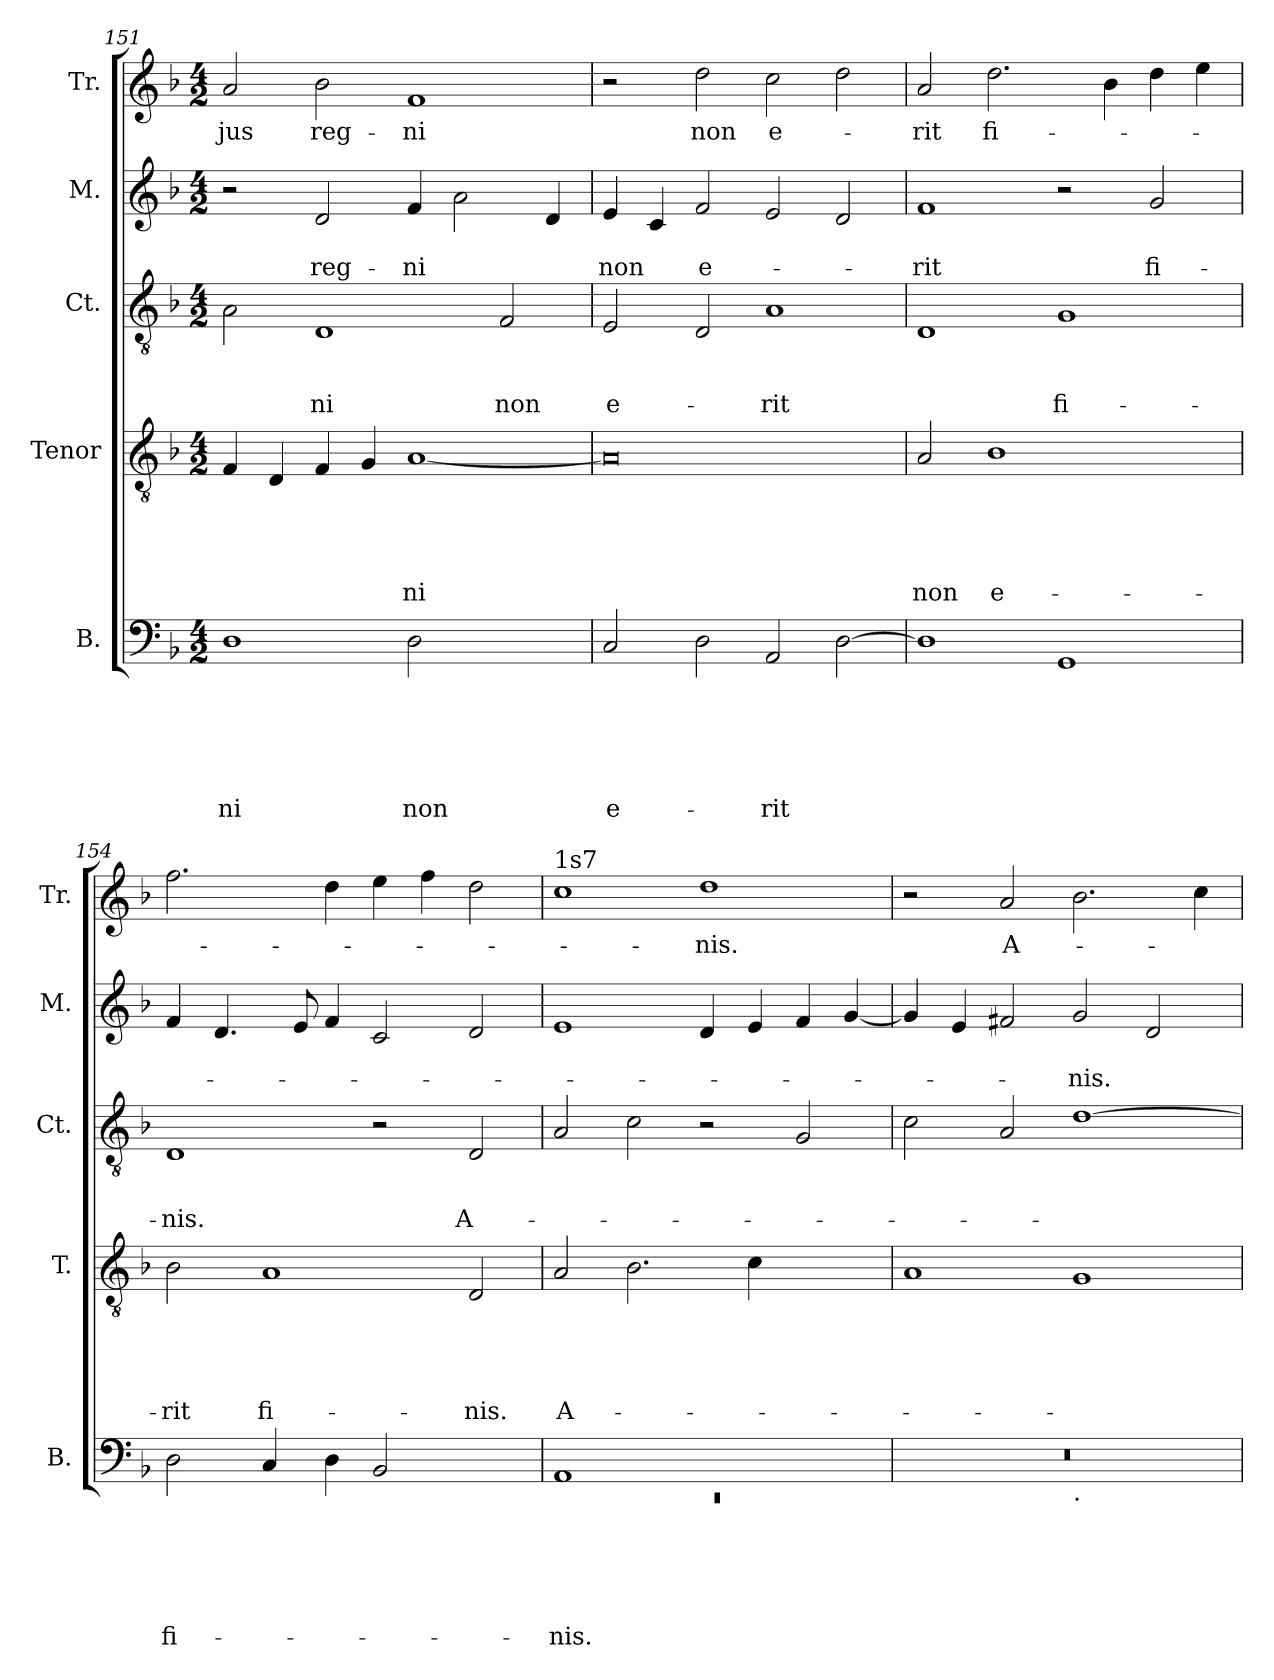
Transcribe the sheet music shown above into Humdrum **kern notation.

**kern	**text	**text	**text	**text	**text	**text	**kern	**text	**text	**text	**text	**text	**kern	**text	**text	**text	**kern	**text	**text	**kern	**text
*part5	*part5	*part5	*part5	*part5	*part5	*part5	*part4	*part4	*part4	*part4	*part4	*part4	*part3	*part3	*part3	*part3	*part2	*part2	*part2	*part1	*part1
*staff5	*staff5	*staff5	*staff5	*staff5	*staff5	*staff5	*staff4	*staff4	*staff4	*staff4	*staff4	*staff4	*staff3	*staff3	*staff3	*staff3	*staff2	*staff2	*staff2	*staff1	*staff1
*I"B.	*	*	*	*	*	*	*I"Tenor	*	*	*	*	*	*I"Ct.	*	*	*	*I"M.	*	*	*I"Tr.	*
*I'B.	*	*	*	*	*	*	*I'T.	*	*	*	*	*	*I'Ct.	*	*	*	*I'M.	*	*	*I'Tr.	*
*clefF4	*	*	*	*	*	*	*clefGv2	*	*	*	*	*	*clefGv2	*	*	*	*clefG2	*	*	*clefG2	*
*k[b-]	*	*	*	*	*	*	*k[b-]	*	*	*	*	*	*k[b-]	*	*	*	*k[b-]	*	*	*k[b-]	*
*F:	*	*	*	*	*	*	*F:	*	*	*	*	*	*F:	*	*	*	*F:	*	*	*F:	*
*M4/2	*	*	*	*	*	*	*M4/2	*	*	*	*	*	*M4/2	*	*	*	*M4/2	*	*	*M4/2	*
=151	=151	=151	=151	=151	=151	=151	=151	=151	=151	=151	=151	=151	=151	=151	=151	=151	=151	=151	=151	=151	=151
!	!	!	!	!	!	!LO:LY:b	!	!	!	!	!	!	!	!	!	!	!	!	!	!	!LO:LY:b
1D	.	.	.	.	.	-ni	4F/	.	.	.	.	.	2A\	.	.	.	2r	.	.	2a/	-jus
.	.	.	.	.	.	.	4D/	.	.	.	.	.	.	.	.	.	.	.	.	.	.
!	!	!	!	!	!	!	!	!	!	!	!	!	!	!	!	!LO:LY:b	!	!	!LO:LY:b	!	!LO:LY:b
.	.	.	.	.	.	.	4F/	.	.	.	.	.	1D	.	.	-ni	2d/	.	reg-	2b-\	reg-
.	.	.	.	.	.	.	4G/	.	.	.	.	.	.	.	.	.	.	.	.	.	.
!	!	!	!	!	!	!LO:LY:b	!	!	!	!	!	!LO:LY:b	!	!	!	!	!	!	!LO:LY:b	!	!LO:LY:b
2D\	.	.	.	.	.	non	[<1A	.	.	.	.	-ni	.	.	.	.	4f/	.	-ni	1f	-ni
.	.	.	.	.	.	.	.	.	.	.	.	.	.	.	.	.	2a\	.	.	.	.
!	!	!	!	!	!	!	!	!	!	!	!	!	!	!	!	!LO:LY:b	!	!	!	!	!
2ryy	.	.	.	.	.	.	.	.	.	.	.	.	2F/	.	.	non	.	.	.	.	.
.	.	.	.	.	.	.	.	.	.	.	.	.	.	.	.	.	4d/	.	.	.	.
=152	=152	=152	=152	=152	=152	=152	=152	=152	=152	=152	=152	=152	=152	=152	=152	=152	=152	=152	=152	=152	=152
!	!	!	!	!	!	!LO:LY:b	!	!	!	!	!	!	!	!	!	!LO:LY:b	!	!	!LO:LY:b	!	!
2C/	.	.	.	.	.	e-	0A]	.	.	.	.	.	2E/	.	.	e-	4e/	.	non	2r	.
.	.	.	.	.	.	.	.	.	.	.	.	.	.	.	.	.	4c/	.	.	.	.
!	!	!	!	!	!	!	!	!	!	!	!	!	!	!	!	!	!	!	!LO:LY:b	!	!LO:LY:b
2D\	.	.	.	.	.	.	.	.	.	.	.	.	2D/	.	.	.	2f/	.	e-	2dd\	non
!	!	!	!	!	!	!LO:LY:b	!	!	!	!	!	!	!	!	!	!LO:LY:b	!	!	!	!	!LO:LY:b
2AA/	.	.	.	.	.	-rit	.	.	.	.	.	.	1A	.	.	-rit	2e/	.	.	2cc\	e-
[>2D\	.	.	.	.	.	.	.	.	.	.	.	.	.	.	.	.	2d/	.	.	2dd\	.
=153	=153	=153	=153	=153	=153	=153	=153	=153	=153	=153	=153	=153	=153	=153	=153	=153	=153	=153	=153	=153	=153
!	!	!	!	!	!	!	!	!	!	!	!	!LO:LY:b	!	!	!	!	!	!	!LO:LY:b	!	!LO:LY:b
1D]	.	.	.	.	.	.	2A/	.	.	.	.	non	1D	.	.	.	1f	.	-rit	2a/	-rit
!	!	!	!	!	!	!	!	!	!	!	!	!LO:LY:b:rj	!	!	!	!	!	!	!	!	!LO:LY:b
.	.	.	.	.	.	.	1B-	.	.	.	.	e-	.	.	.	.	.	.	.	2.dd\	fi-
!	!	!	!	!	!	!	!	!	!	!	!	!	!	!	!	!LO:LY:b	!	!	!	!	!
1GG	.	.	.	.	.	.	.	.	.	.	.	.	1G	.	.	fi-	2r	.	.	.	.
.	.	.	.	.	.	.	.	.	.	.	.	.	.	.	.	.	.	.	.	4b-\	.
!	!	!	!	!	!	!	!	!	!	!	!	!	!	!	!	!	!	!	!LO:LY:b	!	!
.	.	.	.	.	.	.	2ryy	.	.	.	.	.	.	.	.	.	2g/	.	fi-	4dd\	.
.	.	.	.	.	.	.	.	.	.	.	.	.	.	.	.	.	.	.	.	4ee\	.
=154	=154	=154	=154	=154	=154	=154	=154	=154	=154	=154	=154	=154	=154	=154	=154	=154	=154	=154	=154	=154	=154
!	!	!	!	!	!	!LO:LY:b	!	!	!	!	!	!LO:LY:b	!	!	!	!LO:LY:b	!	!	!	!	!
2D\	.	.	.	.	.	fi-	2B-\	.	.	.	.	-rit	1D	.	.	-nis.	4f/	.	.	2.ff\	.
.	.	.	.	.	.	.	.	.	.	.	.	.	.	.	.	.	4.d/	.	.	.	.
!	!	!	!	!	!	!	!	!	!	!	!	!LO:LY:b	!	!	!	!	!	!	!	!	!
4C/	.	.	.	.	.	.	1A	.	.	.	.	fi-	.	.	.	.	.	.	.	.	.
.	.	.	.	.	.	.	.	.	.	.	.	.	.	.	.	.	8e/	.	.	.	.
4D\	.	.	.	.	.	.	.	.	.	.	.	.	.	.	.	.	4f/	.	.	4dd\	.
2BB-/	.	.	.	.	.	.	.	.	.	.	.	.	2r	.	.	.	2c/	.	.	4ee\	.
.	.	.	.	.	.	.	.	.	.	.	.	.	.	.	.	.	.	.	.	4ff\	.
!	!	!	!	!	!	!	!	!	!	!	!	!LO:LY:b	!	!	!	!LO:LY:b	!	!	!	!	!
2ryy	.	.	.	.	.	.	2D/	.	.	.	.	-nis.	2D/	.	.	A-	2d/	.	.	2dd\	.
!!LO:LB:g=z
=155	=155	=155	=155	=155	=155	=155	=155	=155	=155	=155	=155	=155	=155	=155	=155	=155	=155	=155	=155	=155	=155
*^	*	*	*	*	*	*	*	*	*	*	*	*	*	*	*	*	*	*	*	*	*
!	!	!	!	!	!	!	!	!	!	!	!	!	!	!	!	!	!	!	!	!	!LO:TX:a:t=1s7	!
!	!LO:N:vis=1	!	!	!	!	!	!LO:LY:b	!	!	!	!	!	!LO:LY:b	!	!	!	!	!	!	!	!	!
1AA	0rEE	.	.	.	.	.	-nis.	2A/	.	.	.	.	A-	2A/	.	.	.	1e	.	.	1cc	.
.	.	.	.	.	.	.	.	2.B-\	.	.	.	.	.	2c\	.	.	.	.	.	.	.	.
!	!	!	!	!	!	!	!	!	!	!	!	!	!	!	!	!	!	!	!	!	!	!LO:LY:b
1ryy	.	.	.	.	.	.	.	.	.	.	.	.	.	2r	.	.	.	4d/	.	.	1dd	-nis.
.	.	.	.	.	.	.	.	4c\	.	.	.	.	.	.	.	.	.	4e/	.	.	.	.
.	.	.	.	.	.	.	.	2ryy	.	.	.	.	.	2G/	.	.	.	4f/	.	.	.	.
.	.	.	.	.	.	.	.	.	.	.	.	.	.	.	.	.	.	[<4g/	.	.	.	.
=156	=156	=156	=156	=156	=156	=156	=156	=156	=156	=156	=156	=156	=156	=156	=156	=156	=156	=156	=156	=156	=156	=156
0r	1ryy	.	.	.	.	.	.	1A	.	.	.	.	.	2c\	.	.	.	4g/]	.	.	2r	.
.	.	.	.	.	.	.	.	.	.	.	.	.	.	.	.	.	.	4e/	.	.	.	.
!	!	!	!	!	!	!	!	!	!	!	!	!	!	!	!	!	!	!	!	!	!	!LO:LY:b
.	.	.	.	.	.	.	.	.	.	.	.	.	.	2A/	.	.	.	2f#/	.	.	2a/	A-
!	!LO:TX:b:t=.	!	!	!	!	!	!	!	!	!	!	!	!	!	!	!	!	!	!	!	!	!
!	!	!	!	!	!	!	!	!	!	!	!	!	!	!	!	!	!	!	!	!LO:LY:b	!	!
.	1ryy	.	.	.	.	.	.	1G	.	.	.	.	.	[>1d	.	.	.	2g/	.	-nis.	2.b-\	.
.	.	.	.	.	.	.	.	.	.	.	.	.	.	.	.	.	.	2d/	.	.	.	.
.	.	.	.	.	.	.	.	.	.	.	.	.	.	.	.	.	.	.	.	.	4cc\	.
*v	*v	*	*	*	*	*	*	*	*	*	*	*	*	*	*	*	*	*	*	*	*	*
=	=	=	=	=	=	=	=	=	=	=	=	=	=	=	=	=	=	=	=	=	=
*-	*-	*-	*-	*-	*-	*-	*-	*-	*-	*-	*-	*-	*-	*-	*-	*-	*-	*-	*-	*-	*-
